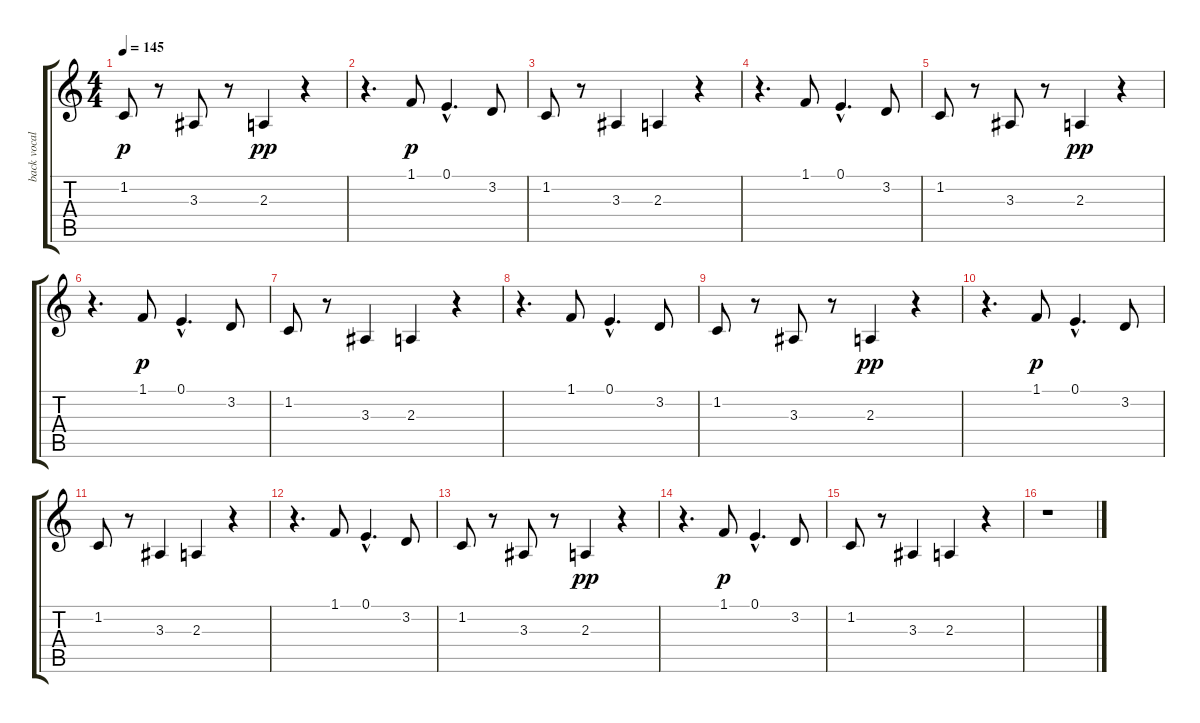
\track ("back vocals" "back vocal") {instrument voiceoohs}
\staff {score tabs}
\tuning (E4 B3 G3 D3 A2 E2) {hide}
\ts (4 4)
\tempo 145
\clef g2
\ks c
1.2.8{dy p} r.8 3.3.8 r.8 2.3.4{dy pp} r.4 |
r.4{d} 1.1.8{dy p} 0.1{hac}.4{d} 3.2.8 |
1.2.8 r.8 3.3.4 2.3.4 r.4 |
r.4{d} 1.1.8 0.1{hac}.4{d} 3.2.8 |
1.2.8 r.8 3.3.8 r.8 2.3.4{dy pp} r.4 |
r.4{d} 1.1.8{dy p} 0.1{hac}.4{d} 3.2.8 |
1.2.8 r.8 3.3.4 2.3.4 r.4 |
r.4{d} 1.1.8 0.1{hac}.4{d} 3.2.8 |
1.2.8 r.8 3.3.8 r.8 2.3.4{dy pp} r.4 |
r.4{d} 1.1.8{dy p} 0.1{hac}.4{d} 3.2.8 |
1.2.8 r.8 3.3.4 2.3.4 r.4 |
r.4{d} 1.1.8 0.1{hac}.4{d} 3.2.8 |
1.2.8 r.8 3.3.8 r.8 2.3.4{dy pp} r.4 |
r.4{d} 1.1.8{dy p} 0.1{hac}.4{d} 3.2.8 |
1.2.8 r.8 3.3.4 2.3.4 r.4 |
r.1
